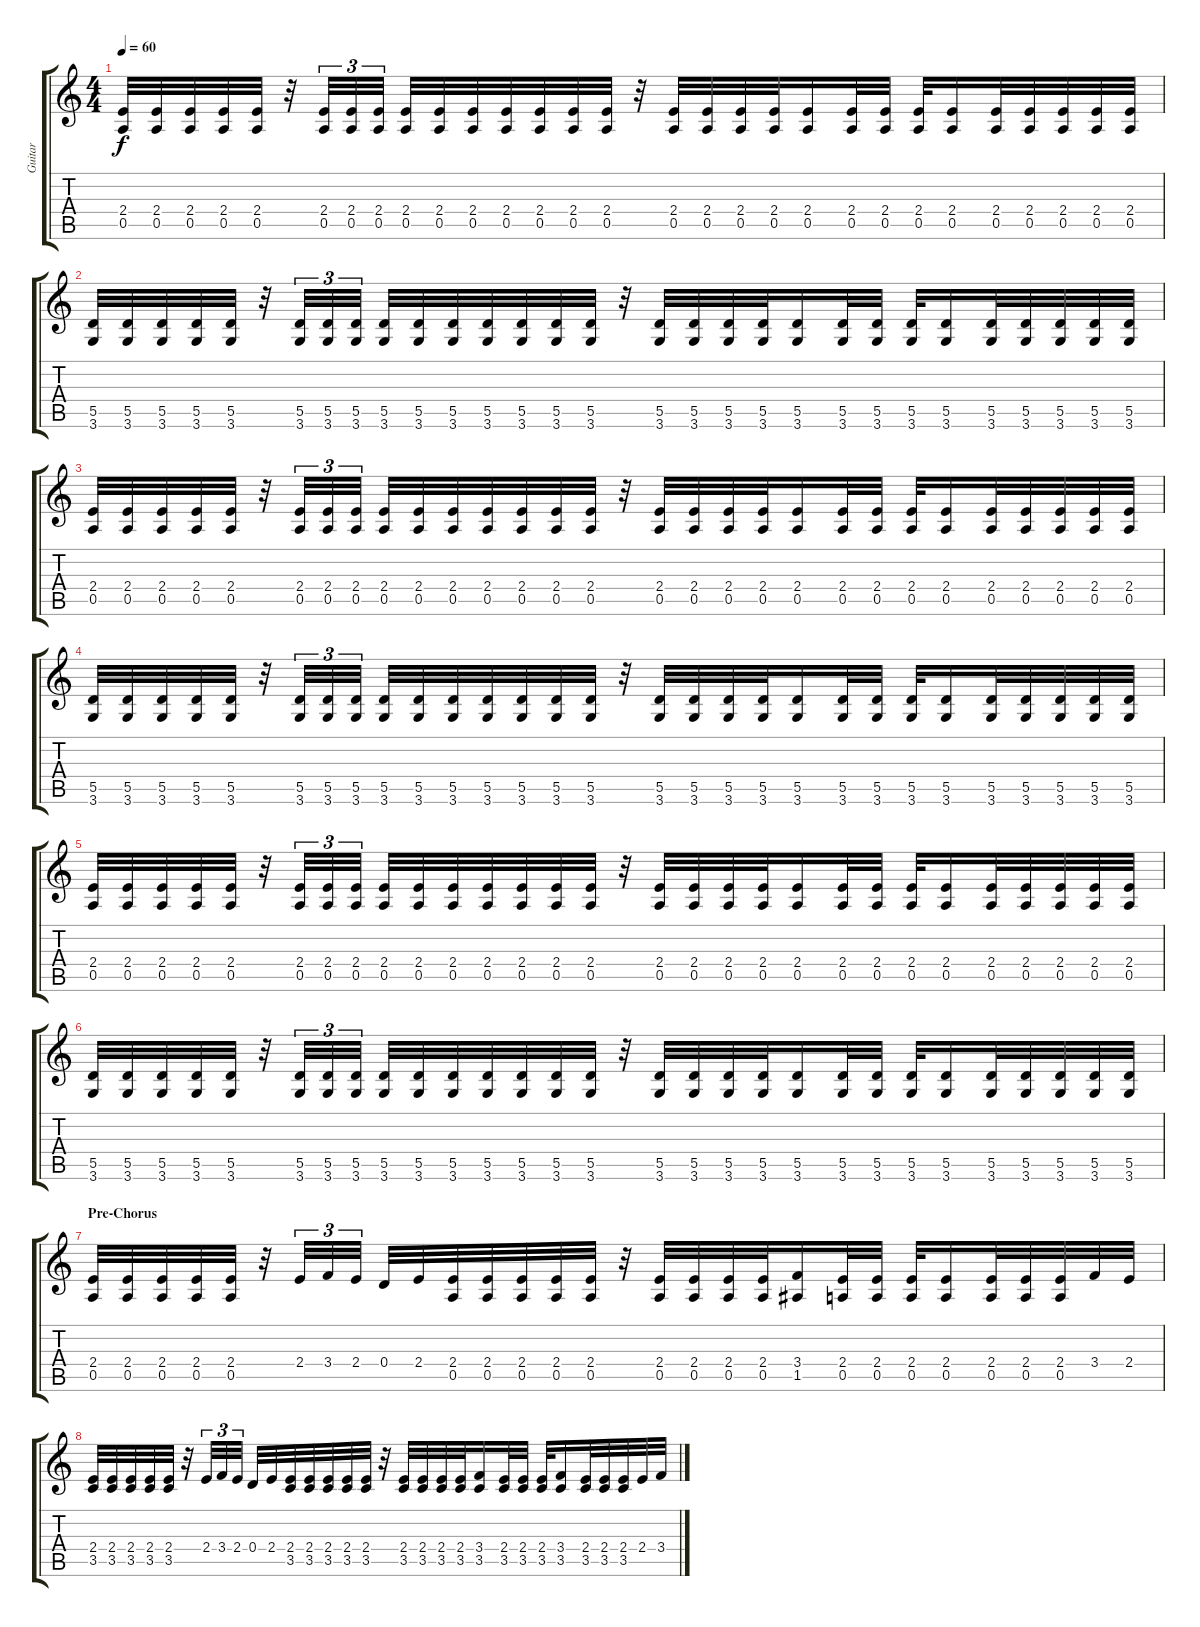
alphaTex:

\track ("Guitar" "Guitar") {instrument overdrivenguitar}
\staff {score tabs}
\tuning (E4 B3 G3 D3 A2 E2) {hide}
\ts (4 4)
\tempo 60
\clef g2
\ks c
(2.4 0.5).32{dy f} (2.4 0.5).32 (2.4 0.5).32 (2.4 0.5).32 (2.4 0.5).32 r.32 (2.4 0.5).32{tu (3 2)} (2.4 0.5).32{tu (3 2)} (2.4 0.5).32{tu (3 2)} (2.4 0.5).32 (2.4 0.5).32 (2.4 0.5).32 (2.4 0.5).32 (2.4 0.5).32 (2.4 0.5).32 (2.4 0.5).32 r.32 (2.4 0.5).32 (2.4 0.5).32 (2.4 0.5).32 (2.4 0.5).32 (2.4 0.5).16 (2.4 0.5).32 (2.4 0.5).32 (2.4 0.5).32 (2.4 0.5).16 (2.4 0.5).32 (2.4 0.5).32 (2.4 0.5).32 (2.4 0.5).32 (2.4 0.5).32 |
(5.5 3.6).32 (5.5 3.6).32 (5.5 3.6).32 (5.5 3.6).32 (5.5 3.6).32 r.32 (5.5 3.6).32{tu (3 2)} (5.5 3.6).32{tu (3 2)} (5.5 3.6).32{tu (3 2)} (5.5 3.6).32 (5.5 3.6).32 (5.5 3.6).32 (5.5 3.6).32 (5.5 3.6).32 (5.5 3.6).32 (5.5 3.6).32 r.32 (5.5 3.6).32 (5.5 3.6).32 (5.5 3.6).32 (5.5 3.6).32 (5.5 3.6).16 (5.5 3.6).32 (5.5 3.6).32 (5.5 3.6).32 (5.5 3.6).16 (5.5 3.6).32 (5.5 3.6).32 (5.5 3.6).32 (5.5 3.6).32 (5.5 3.6).32 |
(2.4 0.5).32 (2.4 0.5).32 (2.4 0.5).32 (2.4 0.5).32 (2.4 0.5).32 r.32 (2.4 0.5).32{tu (3 2)} (2.4 0.5).32{tu (3 2)} (2.4 0.5).32{tu (3 2)} (2.4 0.5).32 (2.4 0.5).32 (2.4 0.5).32 (2.4 0.5).32 (2.4 0.5).32 (2.4 0.5).32 (2.4 0.5).32 r.32 (2.4 0.5).32 (2.4 0.5).32 (2.4 0.5).32 (2.4 0.5).32 (2.4 0.5).16 (2.4 0.5).32 (2.4 0.5).32 (2.4 0.5).32 (2.4 0.5).16 (2.4 0.5).32 (2.4 0.5).32 (2.4 0.5).32 (2.4 0.5).32 (2.4 0.5).32 |
(5.5 3.6).32 (5.5 3.6).32 (5.5 3.6).32 (5.5 3.6).32 (5.5 3.6).32 r.32 (5.5 3.6).32{tu (3 2)} (5.5 3.6).32{tu (3 2)} (5.5 3.6).32{tu (3 2)} (5.5 3.6).32 (5.5 3.6).32 (5.5 3.6).32 (5.5 3.6).32 (5.5 3.6).32 (5.5 3.6).32 (5.5 3.6).32 r.32 (5.5 3.6).32 (5.5 3.6).32 (5.5 3.6).32 (5.5 3.6).32 (5.5 3.6).16 (5.5 3.6).32 (5.5 3.6).32 (5.5 3.6).32 (5.5 3.6).16 (5.5 3.6).32 (5.5 3.6).32 (5.5 3.6).32 (5.5 3.6).32 (5.5 3.6).32 |
(2.4 0.5).32 (2.4 0.5).32 (2.4 0.5).32 (2.4 0.5).32 (2.4 0.5).32 r.32 (2.4 0.5).32{tu (3 2)} (2.4 0.5).32{tu (3 2)} (2.4 0.5).32{tu (3 2)} (2.4 0.5).32 (2.4 0.5).32 (2.4 0.5).32 (2.4 0.5).32 (2.4 0.5).32 (2.4 0.5).32 (2.4 0.5).32 r.32 (2.4 0.5).32 (2.4 0.5).32 (2.4 0.5).32 (2.4 0.5).32 (2.4 0.5).16 (2.4 0.5).32 (2.4 0.5).32 (2.4 0.5).32 (2.4 0.5).16 (2.4 0.5).32 (2.4 0.5).32 (2.4 0.5).32 (2.4 0.5).32 (2.4 0.5).32 |
(5.5 3.6).32 (5.5 3.6).32 (5.5 3.6).32 (5.5 3.6).32 (5.5 3.6).32 r.32 (5.5 3.6).32{tu (3 2)} (5.5 3.6).32{tu (3 2)} (5.5 3.6).32{tu (3 2)} (5.5 3.6).32 (5.5 3.6).32 (5.5 3.6).32 (5.5 3.6).32 (5.5 3.6).32 (5.5 3.6).32 (5.5 3.6).32 r.32 (5.5 3.6).32 (5.5 3.6).32 (5.5 3.6).32 (5.5 3.6).32 (5.5 3.6).16 (5.5 3.6).32 (5.5 3.6).32 (5.5 3.6).32 (5.5 3.6).16 (5.5 3.6).32 (5.5 3.6).32 (5.5 3.6).32 (5.5 3.6).32 (5.5 3.6).32 |
\section ("" "Pre-Chorus")
(2.4 0.5).32 (2.4 0.5).32 (2.4 0.5).32 (2.4 0.5).32 (2.4 0.5).32 r.32 2.4.32{tu (3 2)} 3.4.32{tu (3 2)} 2.4.32{tu (3 2)} 0.4.32 2.4.32 (2.4 0.5).32 (2.4 0.5).32 (2.4 0.5).32 (2.4 0.5).32 (2.4 0.5).32 r.32 (2.4 0.5).32 (2.4 0.5).32 (2.4 0.5).32 (2.4 0.5).32 (3.4 1.5).16 (2.4 0.5).32 (2.4 0.5).32 (2.4 0.5).32 (2.4 0.5).16 (2.4 0.5).32 (2.4 0.5).32 (2.4 0.5).32 3.4.32 2.4.32 |
(2.4 3.5).32 (2.4 3.5).32 (2.4 3.5).32 (2.4 3.5).32 (2.4 3.5).32 r.32 2.4.32{tu (3 2)} 3.4.32{tu (3 2)} 2.4.32{tu (3 2)} 0.4.32 2.4.32 (2.4 3.5).32 (2.4 3.5).32 (2.4 3.5).32 (2.4 3.5).32 (2.4 3.5).32 r.32 (2.4 3.5).32 (2.4 3.5).32 (2.4 3.5).32 (2.4 3.5).32 (3.4 3.5).16 (2.4 3.5).32 (2.4 3.5).32 (2.4 3.5).32 (3.4 3.5).16 (2.4 3.5).32 (2.4 3.5).32 (2.4 3.5).32 2.4.32 3.4.32
